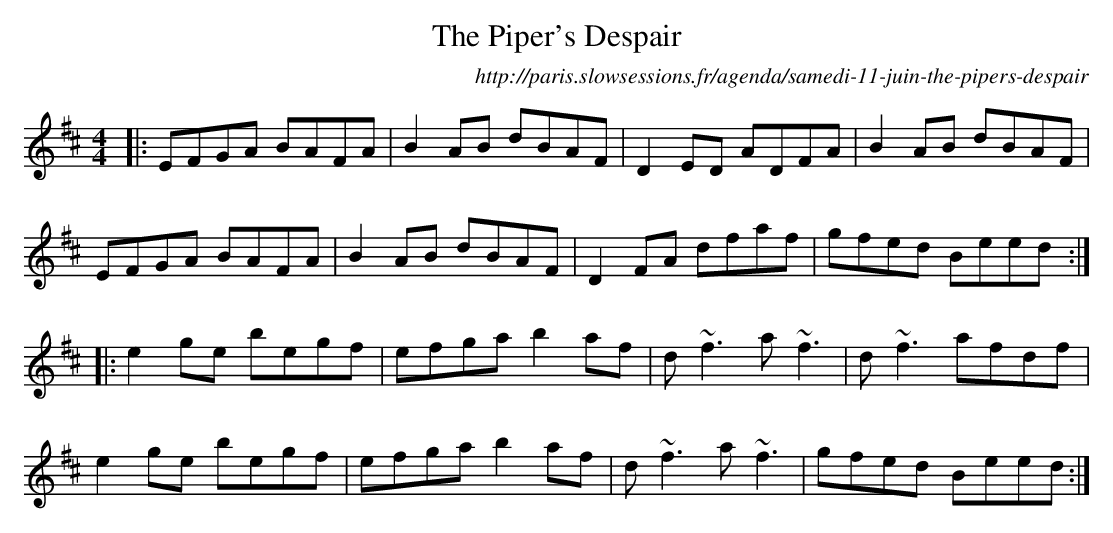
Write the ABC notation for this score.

X:1
T:Piper's Despair, The
O:http://paris.slowsessions.fr/agenda/samedi-11-juin-the-pipers-despair
M: 4/4
L: 1/8
K: Edor
|:EFGA BAFA|B2AB dBAF|D2ED ADFA|B2AB dBAF|
EFGA BAFA|B2AB dBAF|D2FA dfaf|gfed Beed:|
|:e2ge begf|efga b2af|d~f3 a~f3|d~f3 afdf|
e2ge begf|efga b2af|d~f3 a~f3|gfed Beed:|
